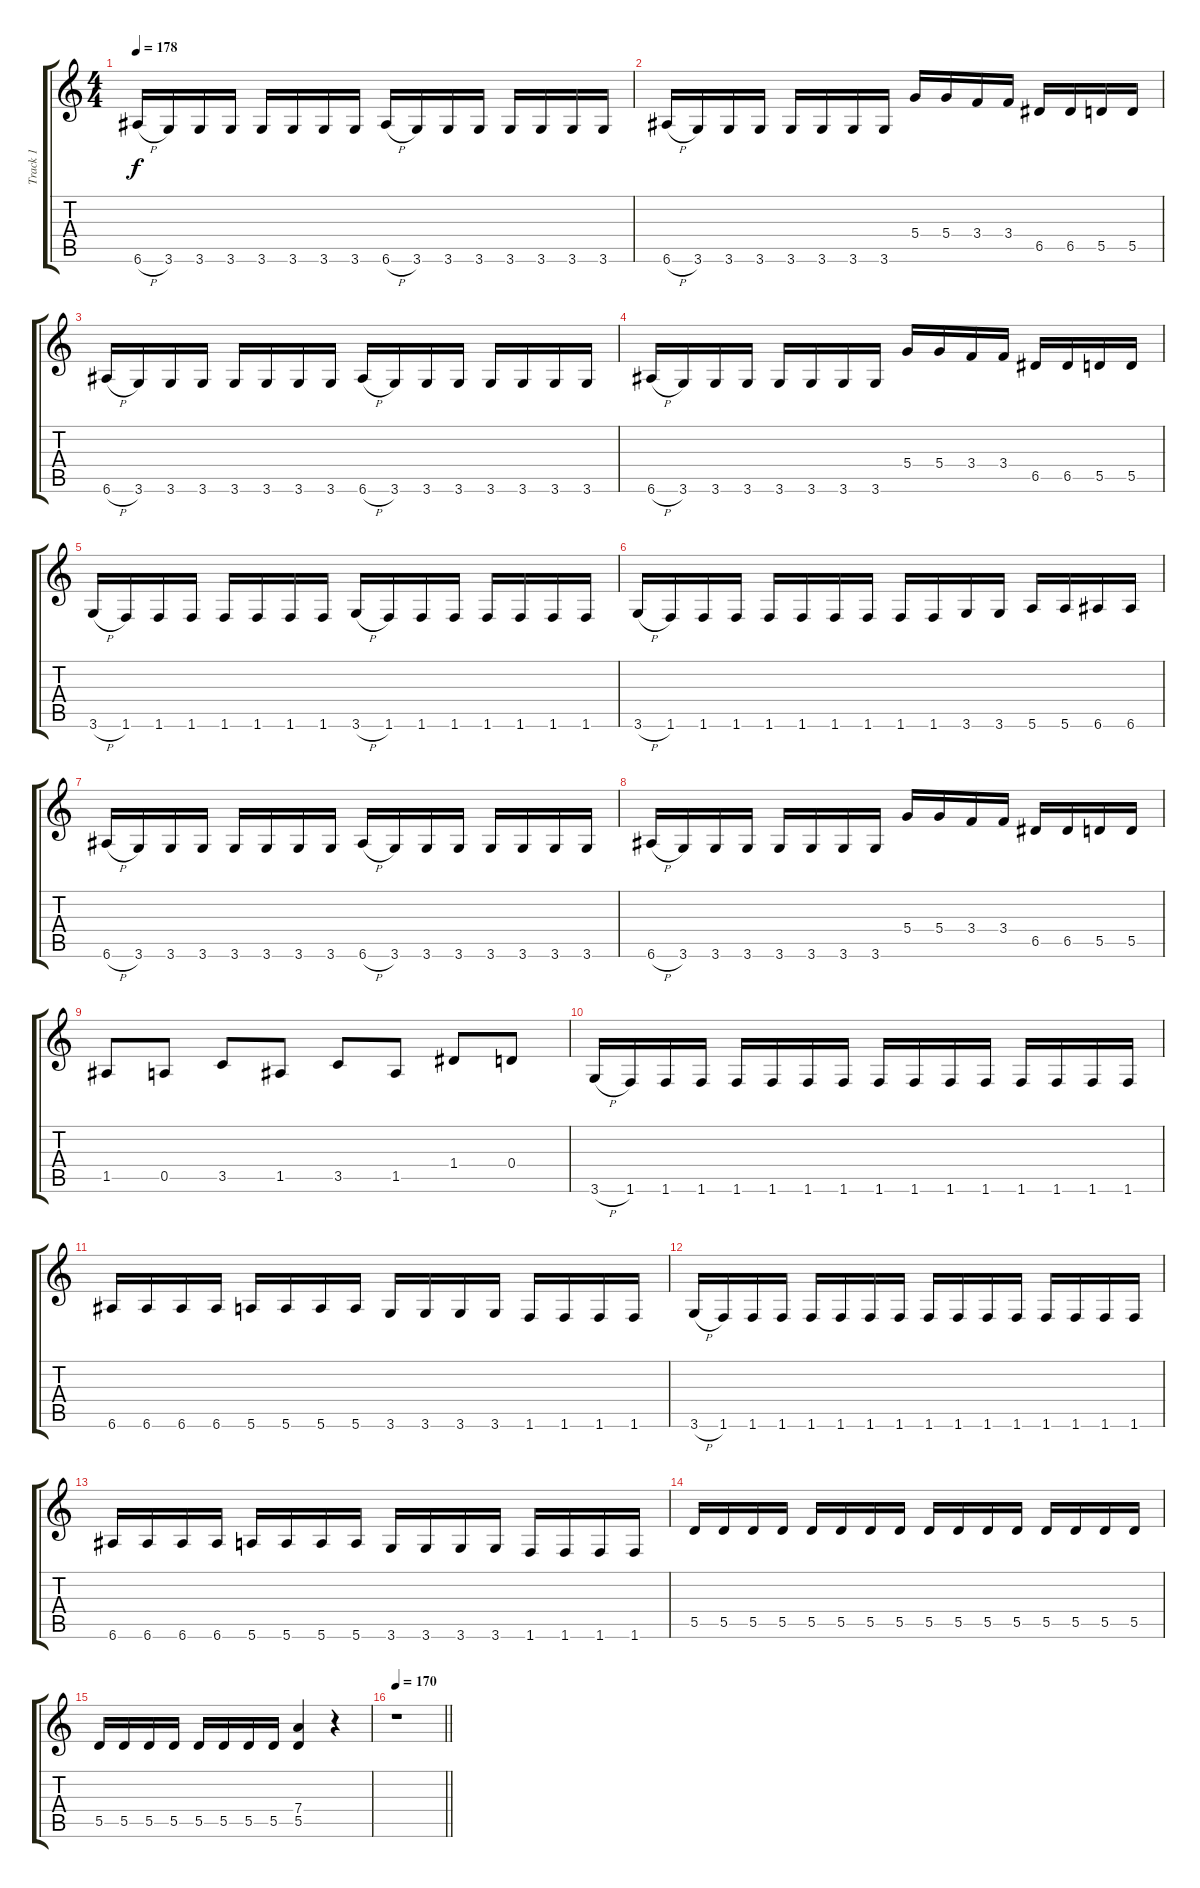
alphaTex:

\track ("Track 1" "Track 1") {instrument distortionguitar}
\staff {score tabs}
\tuning (E4 B3 G3 D3 A2 E2) {hide}
\ts (4 4)
\tempo 178
\clef g2
\ks c
6.6{h}.16{dy f} 3.6.16 3.6.16 3.6.16 3.6.16 3.6.16 3.6.16 3.6.16 6.6{h}.16 3.6.16 3.6.16 3.6.16 3.6.16 3.6.16 3.6.16 3.6.16 |
6.6{h}.16 3.6.16 3.6.16 3.6.16 3.6.16 3.6.16 3.6.16 3.6.16 5.4.16 5.4.16 3.4.16 3.4.16 6.5.16 6.5.16 5.5.16 5.5.16 |
6.6{h}.16 3.6.16 3.6.16 3.6.16 3.6.16 3.6.16 3.6.16 3.6.16 6.6{h}.16 3.6.16 3.6.16 3.6.16 3.6.16 3.6.16 3.6.16 3.6.16 |
6.6{h}.16 3.6.16 3.6.16 3.6.16 3.6.16 3.6.16 3.6.16 3.6.16 5.4.16 5.4.16 3.4.16 3.4.16 6.5.16 6.5.16 5.5.16 5.5.16 |
3.6{h}.16 1.6.16 1.6.16 1.6.16 1.6.16 1.6.16 1.6.16 1.6.16 3.6{h}.16 1.6.16 1.6.16 1.6.16 1.6.16 1.6.16 1.6.16 1.6.16 |
3.6{h}.16 1.6.16 1.6.16 1.6.16 1.6.16 1.6.16 1.6.16 1.6.16 1.6.16 1.6.16 3.6.16 3.6.16 5.6.16 5.6.16 6.6.16 6.6.16 |
6.6{h}.16 3.6.16 3.6.16 3.6.16 3.6.16 3.6.16 3.6.16 3.6.16 6.6{h}.16 3.6.16 3.6.16 3.6.16 3.6.16 3.6.16 3.6.16 3.6.16 |
6.6{h}.16 3.6.16 3.6.16 3.6.16 3.6.16 3.6.16 3.6.16 3.6.16 5.4.16 5.4.16 3.4.16 3.4.16 6.5.16 6.5.16 5.5.16 5.5.16 |
1.5.8 0.5.8 3.5.8 1.5.8 3.5.8 1.5.8 1.4.8 0.4.8 |
3.6{h}.16 1.6.16 1.6.16 1.6.16 1.6.16 1.6.16 1.6.16 1.6.16 1.6.16 1.6.16 1.6.16 1.6.16 1.6.16 1.6.16 1.6.16 1.6.16 |
6.6.16 6.6.16 6.6.16 6.6.16 5.6.16 5.6.16 5.6.16 5.6.16 3.6.16 3.6.16 3.6.16 3.6.16 1.6.16 1.6.16 1.6.16 1.6.16 |
3.6{h}.16 1.6.16 1.6.16 1.6.16 1.6.16 1.6.16 1.6.16 1.6.16 1.6.16 1.6.16 1.6.16 1.6.16 1.6.16 1.6.16 1.6.16 1.6.16 |
6.6.16 6.6.16 6.6.16 6.6.16 5.6.16 5.6.16 5.6.16 5.6.16 3.6.16 3.6.16 3.6.16 3.6.16 1.6.16 1.6.16 1.6.16 1.6.16 |
5.5.16 5.5.16 5.5.16 5.5.16 5.5.16 5.5.16 5.5.16 5.5.16 5.5.16 5.5.16 5.5.16 5.5.16 5.5.16 5.5.16 5.5.16 5.5.16 |
5.5.16 5.5.16 5.5.16 5.5.16 5.5.16 5.5.16 5.5.16 5.5.16 (7.4 5.5).4 r.4 |
\tempo 170
\barLineRight lightlight
r.1
